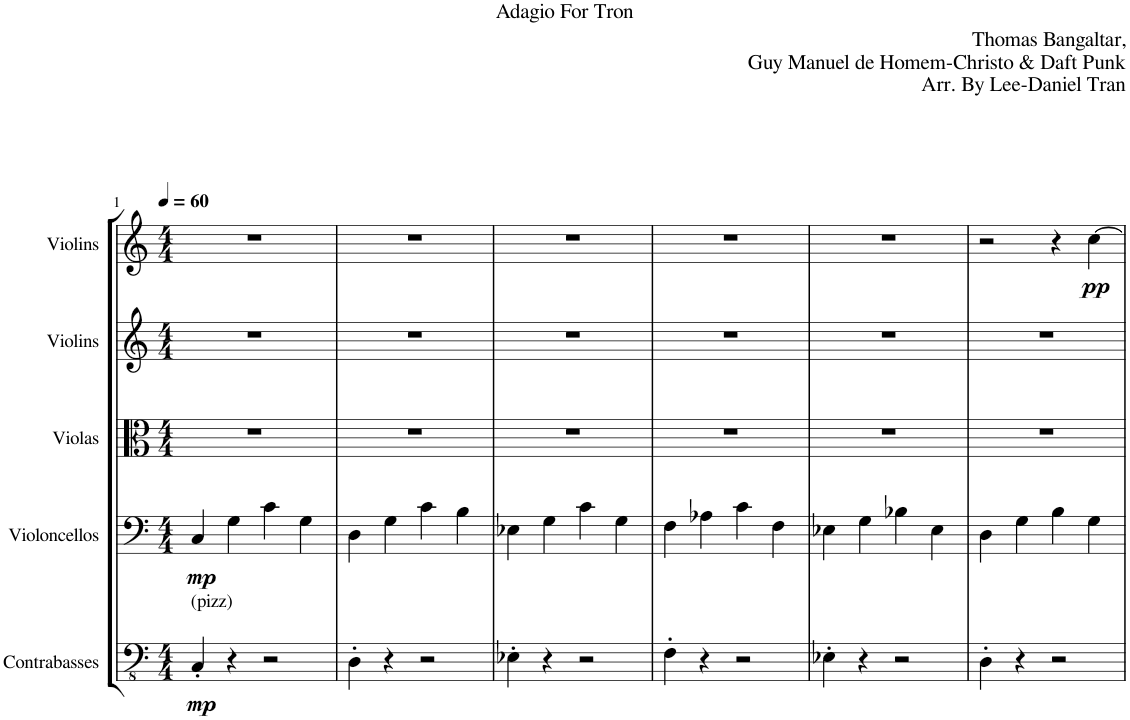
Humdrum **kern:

**kern	**dynam	**kern	**dynam	**kern	**kern	**kern	**dynam
*part5	*part5	*part4	*part4	*part3	*part2	*part1	*part1
*staff5	*staff5	*staff4	*staff4	*staff3	*staff2	*staff1	*staff1
*I"Contrabasses	*	*I"Violoncellos	*	*I"Violas	*I"Violins	*I"Violins	*
*I'Cbs.	*	*I'Vlcs.	*	*I'Vlas.	*I'Vlns.	*I'Vlns.	*
*clefFv4	*	*clefF4	*	*clefC3	*clefG2	*clefG2	*
*k[]	*	*k[]	*	*k[]	*k[]	*k[]	*
*M4/4	*	*M4/4	*	*M4/4	*M4/4	*M4/4	*
*MM60	*	*MM60	*	*MM60	*MM60	*MM60	*
=1	=1	=1	=1	=1	=1	=1	=1
!LO:TX:a:t=(pizz)	!	!	!	!	!	!	!
!	!LO:DY:b	!	!LO:DY:b	!	!	!	!
4CC'/	mp	4C/	mp	1r	1r	1r	.
4r	.	4G\	.	.	.	.	.
2r	.	4c\	.	.	.	.	.
.	.	4G\	.	.	.	.	.
=2	=2	=2	=2	=2	=2	=2	=2
4DD'\	.	4D\	.	1r	1r	1r	.
4r	.	4G\	.	.	.	.	.
2r	.	4c\	.	.	.	.	.
.	.	4B\	.	.	.	.	.
=3	=3	=3	=3	=3	=3	=3	=3
4EE-X'\	.	4E-X\	.	1r	1r	1r	.
4r	.	4G\	.	.	.	.	.
2r	.	4c\	.	.	.	.	.
.	.	4G\	.	.	.	.	.
=4	=4	=4	=4	=4	=4	=4	=4
4FF'\	.	4F\	.	1r	1r	1r	.
4r	.	4A-X\	.	.	.	.	.
2r	.	4c\	.	.	.	.	.
.	.	4F\	.	.	.	.	.
=5	=5	=5	=5	=5	=5	=5	=5
4EE-X'\	.	4E-X\	.	1r	1r	1r	.
4r	.	4G\	.	.	.	.	.
2r	.	4B-X\	.	.	.	.	.
.	.	4E-\	.	.	.	.	.
=6	=6	=6	=6	=6	=6	=6	=6
4DD'\	.	4D\	.	1r	1r	2r	.
4r	.	4G\	.	.	.	.	.
2r	.	4B\	.	.	.	4r	.
!	!	!	!	!	!	!	!LO:DY:b
.	.	4G\	.	.	.	[4cc\	pp
=	=	=	=	=	=	=	=
*-	*-	*-	*-	*-	*-	*-	*-
